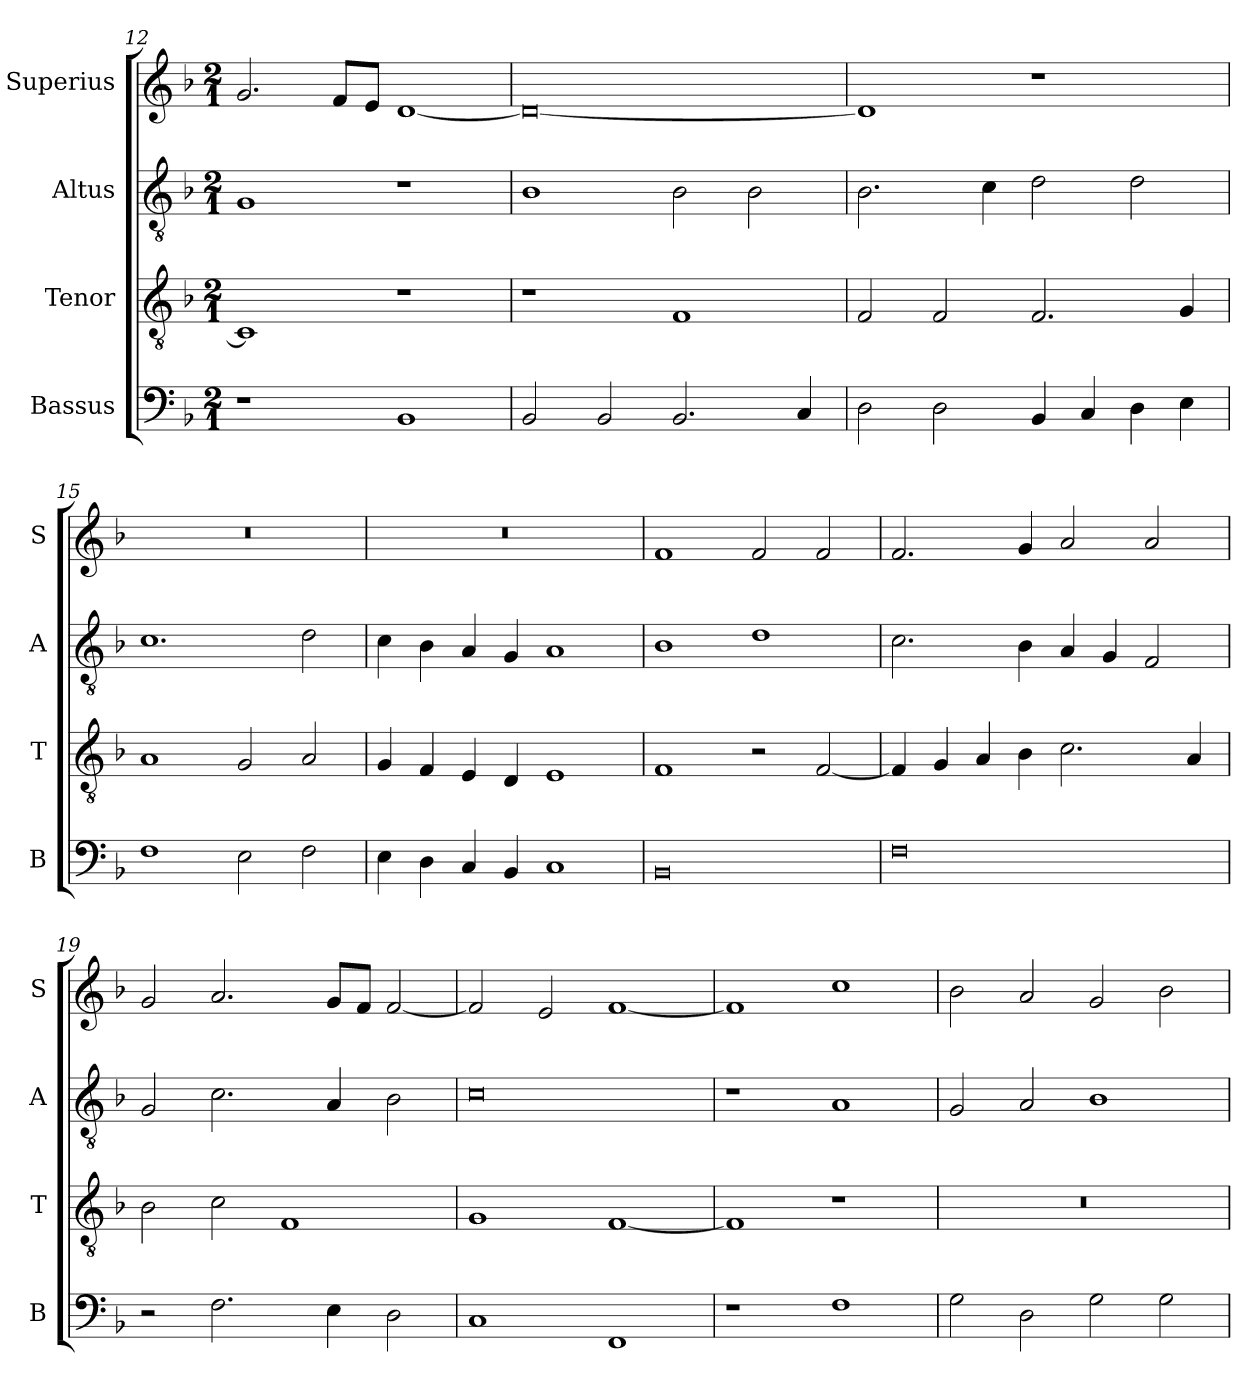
**kern	**kern	**kern	**kern
*part4	*part3	*part2	*part1
*staff4	*staff3	*staff2	*staff1
*I"Bassus	*I"Tenor	*I"Altus	*I"Superius
*I'B	*I'T	*I'A	*I'S
*clefF4	*clefGv2	*clefGv2	*clefG2
*k[b-]	*k[b-]	*k[b-]	*k[b-]
*M2/1	*M2/1	*M2/1	*M2/1
=12	=12	=12	=12
1r	1C]	1G	2.g/
.	.	.	8f/L
.	.	.	8e/J
1BB-	1r	1r	[1d
=13	=13	=13	=13
2BB-/	1r	1B-	0d_
2BB-/	.	.	.
2.BB-/	1F	2B-\	.
.	.	2B-\	.
4C/	.	.	.
=14	=14	=14	=14
2D\	2F/	2.B-\	1d]
2D\	2F/	.	.
.	.	4c\	.
4BB-/	2.F/	2d\	1r
4C/	.	.	.
4D\	.	2d\	.
4E\	4G/	.	.
=15	=15	=15	=15
1F	1A	1.c	0r
2E\	2G/	.	.
2F\	2A/	2d\	.
=16	=16	=16	=16
4E\	4G/	4c\	0r
4D\	4F/	4B-\	.
4C/	4E/	4A/	.
4BB-/	4D/	4G/	.
1C	1E	1A	.
=17	=17	=17	=17
0BB-	1F	1B-	1f
.	2r	1d	2f/
.	[2F/	.	2f/
=18	=18	=18	=18
0F	4F/]	2.c\	2.f/
.	4G/	.	.
.	4A/	.	.
.	4B-\	4B-\	4g/
.	2.c\	4A/	2a/
.	.	4G/	.
.	.	2F/	2a/
.	4A/	.	.
=19	=19	=19	=19
2r	2B-\	2G/	2g/
2.F\	2c\	2.c\	2.a/
.	1F	.	.
4E\	.	4A/	8g/L
.	.	.	8f/J
2D\	.	2B-\	[2f/
=20	=20	=20	=20
1C	1G	0c	2f/]
.	.	.	2e/
1FF	[1F	.	[1f
=21	=21	=21	=21
1r	1F]	1r	1f]
1F	1r	1A	1cc
=22	=22	=22	=22
2G\	0r	2G/	2b-\
2D\	.	2A/	2a/
2G\	.	1B-	2g/
2G\	.	.	2b-\
=	=	=	=
*-	*-	*-	*-
